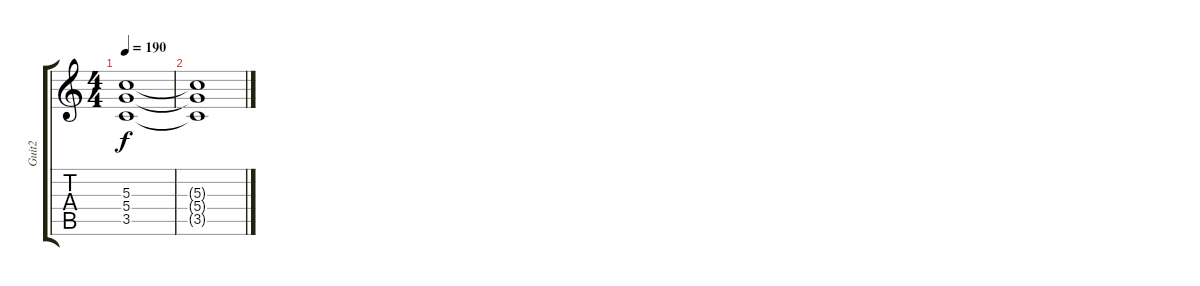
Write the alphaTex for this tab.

\track ("Guit2" "Guit2") {instrument overdrivenguitar}
\staff {score tabs}
\tuning (E4 B3 G3 D3 A2 E2) {hide}
\ts (4 4)
\tempo 190
\clef g2
\ks c
(5.3{t} 5.4{t} 3.5{t}).1{dy f} |
(5.3{t} 5.4{t} 3.5{t}).1
